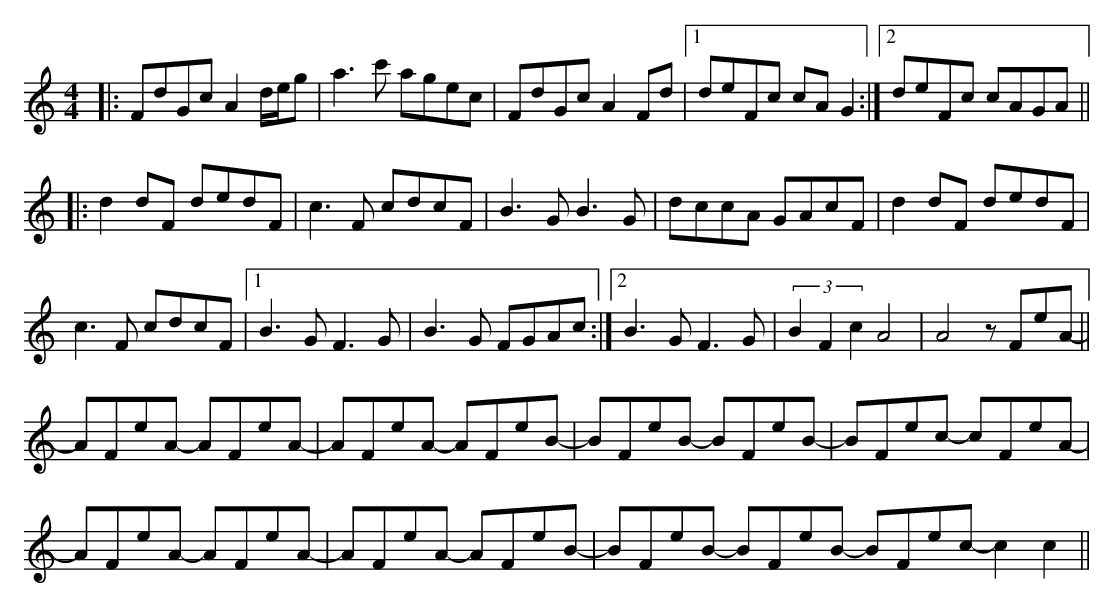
X:1
M:4/4
K:Ddor
|:FdGc A2d/e/g|a3c' agec|FdGc A2Fd|1 deFc cAG2:|2 deFc cAGA||
|:d2dF dedF|c3F cdcF|B3G B3G|dccA GAcF|d2dF dedF|
c3F cdcF|1 B3G F3G|B3G FGAc:|2 B3G F3G|(3B2F2c2 A4|A4 zFeA-||
AFeA- AFeA-|AFeA- AFeB-|BFeB- BFeB-|BFec- cFeA-|
AFeA- AFeA-|AFeA- AFeB-|BFeB- BFeB- BFec- c2c2||
